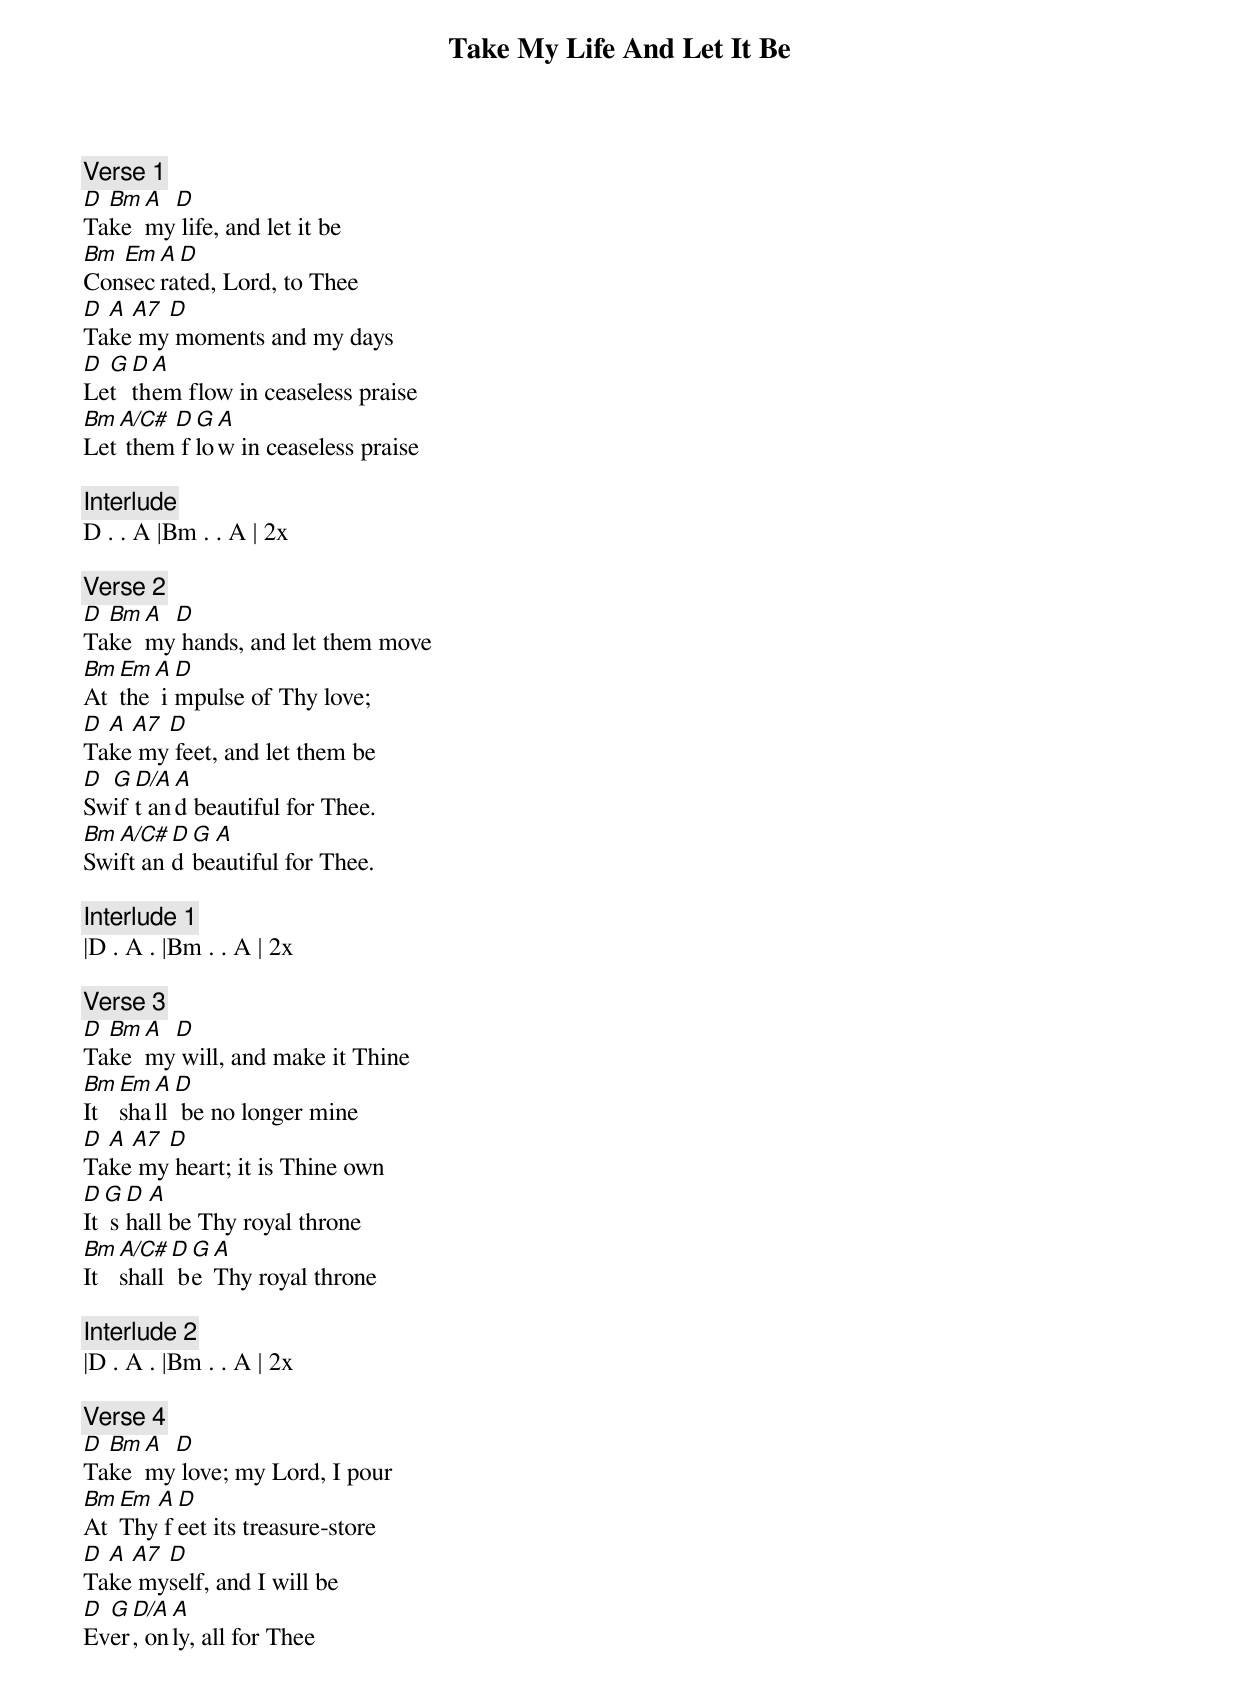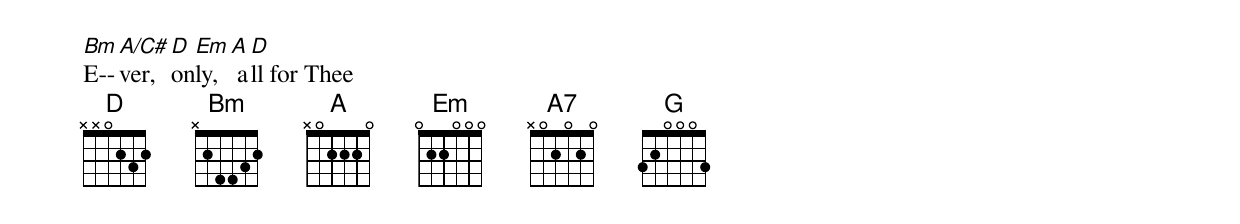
Take My Life And Let It Be

[Verse 1]
D Bm A D
Take my life, and let it be
Bm Em A D
Consecrated, Lord, to Thee
D A A7 D
Take my moments and my days
D G D A
Let them flow in ceaseless praise
Bm A/C# D G A
Let them flow in ceaseless praise

[Interlude]
D . . A |Bm . . A | 2x

[Verse 2]
D Bm A D
Take my hands, and let them move
Bm Em A D
At the impulse of Thy love;
D A A7 D
Take my feet, and let them be
D G D/A A
Swift and beautiful for Thee.
Bm A/C# D G A
Swift and beautiful for Thee.

[Interlude 1]
|D . A . |Bm . . A | 2x

[Verse 3]
D Bm A D
Take my will, and make it Thine
Bm Em A D
It shall be no longer mine
D A A7 D
Take my heart; it is Thine own
D G D A
It shall be Thy royal throne
Bm A/C# D G A
It shall be Thy royal throne

[Interlude 2]
|D . A . |Bm . . A | 2x

[Verse 4]
D Bm A D
Take my love; my Lord, I pour
Bm Em A D
At Thy feet its treasure-store
D A A7 D
Take myself, and I will be
D G D/A A
Ever, only, all for Thee
Bm A/C# D Em A D
E--ver, only, all for Thee
